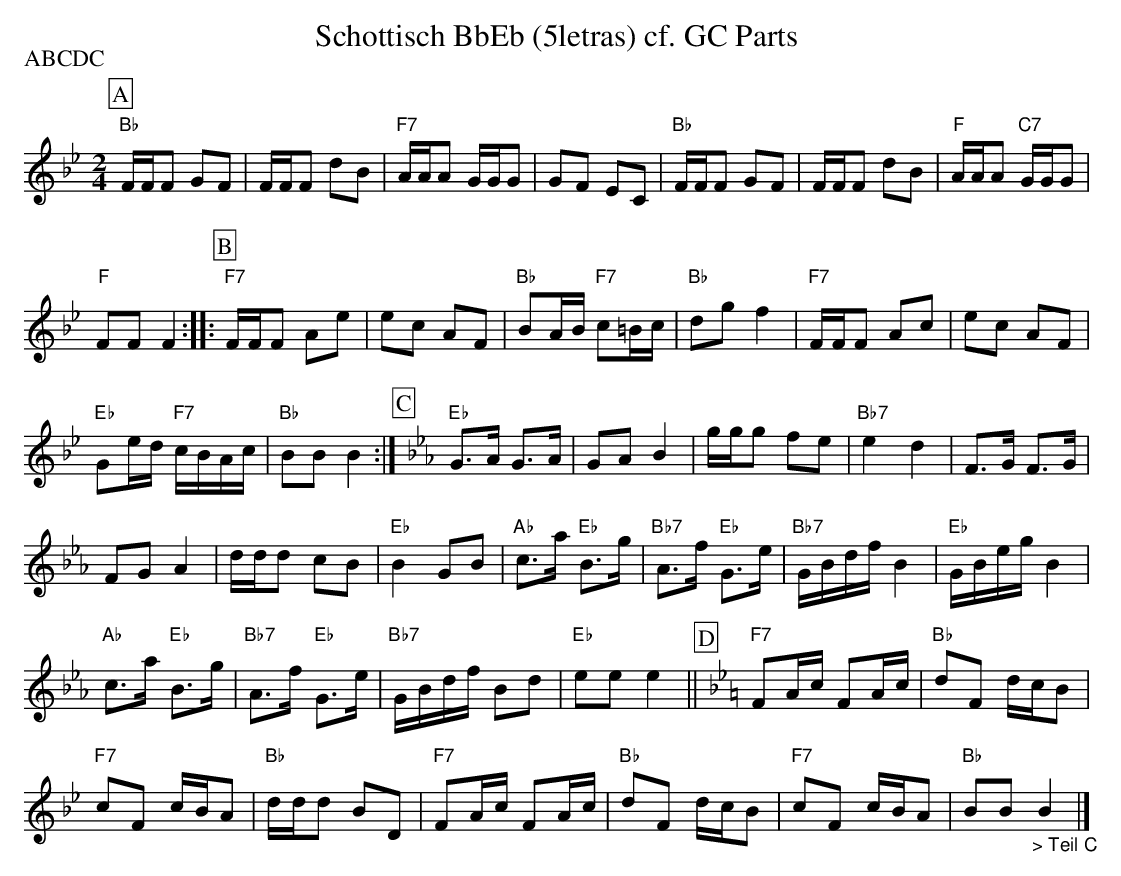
X:1
T:Schottisch BbEb (5letras) cf. GC Parts
P:ABCDC
M:2/4
L:1/16
K:Bbmaj%%MIDI gchordon
[P:A] "Bb"FFF2 G2F2 | FFF2 d2B2 | "F7"AAA2 GGG2 | G2F2 E2C2 | "Bb"FFF2 G2F2 | FFF2 d2B2 | "F"AAA2 "C7"GGG2 |
"F"F2F2F4 ::[P:B] "F7"FFF2 A2e2 | e2c2 A2F2 | "Bb"B2AB "F7"c2=Bc | "Bb"d2g2f4 | "F7"FFF2 A2c2 | e2c2 A2F2 |
"Eb"G2ed "F7"cBAc | "Bb"B2B2B4 :| [P:C] [K:Ebmaj] "Eb"G3A G3A | G2A2B4 | ggg2 f2e2 | "Bb7"e4d4 | F3G F3G |
F2G2A4 | ddd2 c2B2 | "Eb"B4G2B2 | "Ab"c3a "Eb"B3g | "Bb7"A3f "Eb"G3e | "Bb7"GBdfB4 | "Eb"GBegB4 |
"Ab"c3a "Eb"B3g | "Bb7"A3f "Eb"G3e | "Bb7"GBdf B2d2 | "Eb"e2e2 e4 || [P:D] [K:Bbmaj] "F7"F2Ac F2Ac | "Bb"d2F2 dcB2 |
"F7"c2F2 cBA2 | "Bb"ddd2 B2D2 | "F7"F2Ac F2Ac | "Bb"d2F2 dcB2 | "F7"c2F2 cBA2 | "Bb"B2B2"_> Teil C"B4 |]
